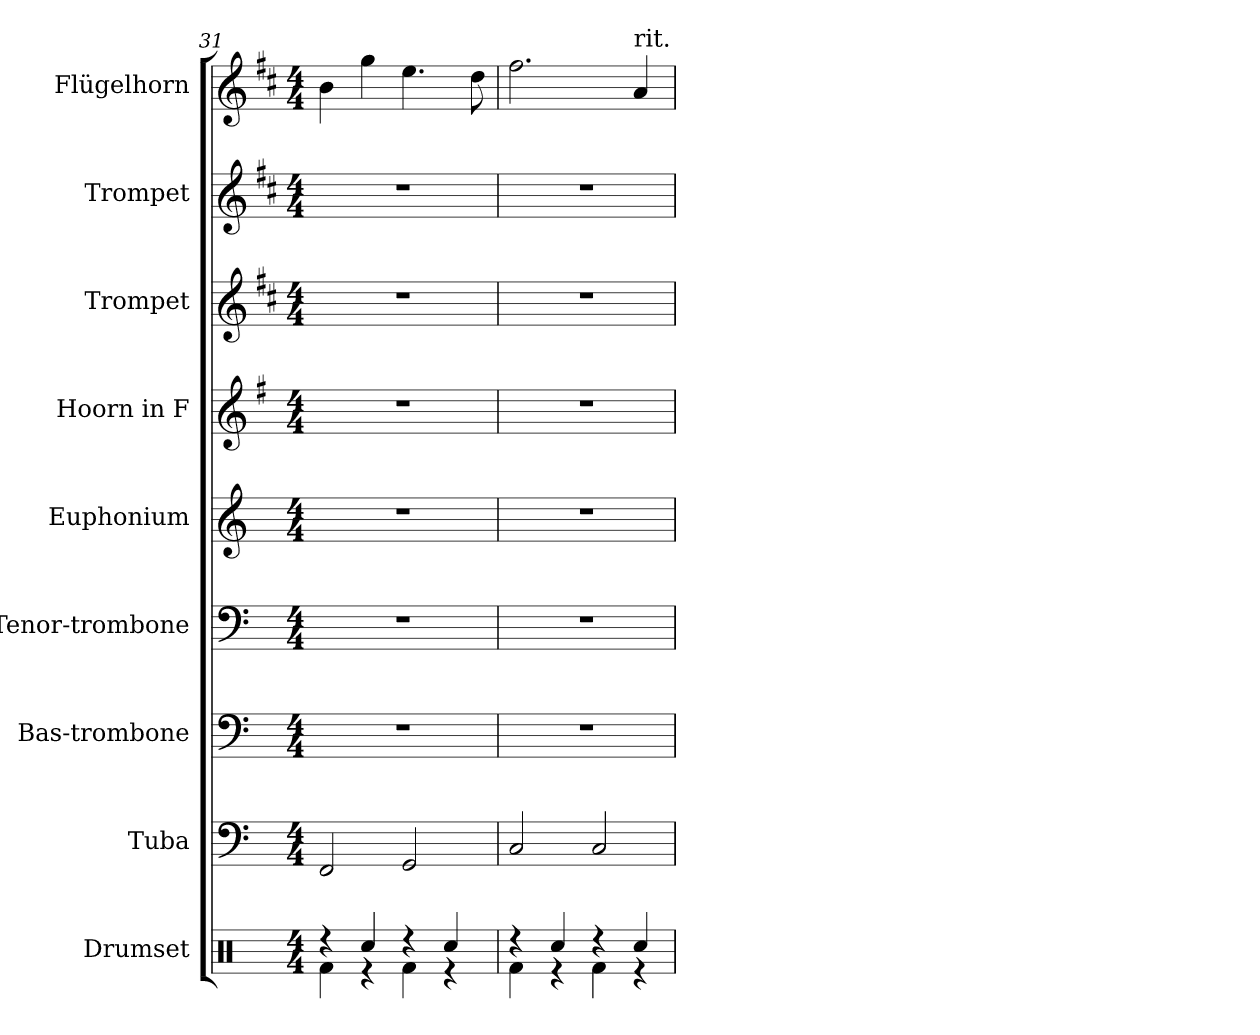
**kern	**kern	**kern	**kern	**kern	**kern	**kern	**kern	**kern
*part9	*part8	*part7	*part6	*part5	*part4	*part3	*part2	*part1
*staff9	*staff8	*staff7	*staff6	*staff5	*staff4	*staff3	*staff2	*staff1
*I"Drumset	*I"Tuba	*I"Bas-trombone	*I"Tenor-trombone	*I"Euphonium	*I"Hoorn in F	*I"Trompet	*I"Trompet	*I"Flügelhorn
*I'Drs.	*I'Tba.	*I'Bs. Tbn.	*I'T. Tbn.	*I'Euph.	*	*I'Tpt.	*I'Tpt.	*I'Flghn.
*clefX	*clefF4	*clefF4	*clefF4	*clefG2	*clefG2	*clefG2	*clefG2	*clefG2
*	*	*	*	*ITrd8c14	*ITrd4c7	*ITrd1c2	*ITrd1c2	*ITrd1c2
*k[]	*k[]	*k[]	*k[]	*k[]	*k[]	*k[]	*k[]	*k[]
*M4/4	*M4/4	*M4/4	*M4/4	*M4/4	*M4/4	*M4/4	*M4/4	*M4/4
=31	=31	=31	=31	=31	=31	=31	=31	=31
*^	*	*	*	*	*	*	*	*
4r	4Rf\	2FF/	1r	1r	1r	1r	1r	1r	4a\
4Rcc/	4r	.	.	.	.	.	.	.	4ff\
4r	4Rf\	2GG/	.	.	.	.	.	.	4.dd\
4Rcc/	4r	.	.	.	.	.	.	.	.
.	.	.	.	.	.	.	.	.	8cc\
=32	=32	=32	=32	=32	=32	=32	=32	=32	=32
4r	4Rf\	2C/	1r	1r	1r	1r	1r	1r	2.ee\
4Rcc/	4r	.	.	.	.	.	.	.	.
4r	4Rf\	2C/	.	.	.	.	.	.	.
!	!	!	!	!	!	!	!	!	!LO:TX:a:t=rit.
4Rcc/	4r	.	.	.	.	.	.	.	4g/
*v	*v	*	*	*	*	*	*	*	*
=	=	=	=	=	=	=	=	=
*-	*-	*-	*-	*-	*-	*-	*-	*-
